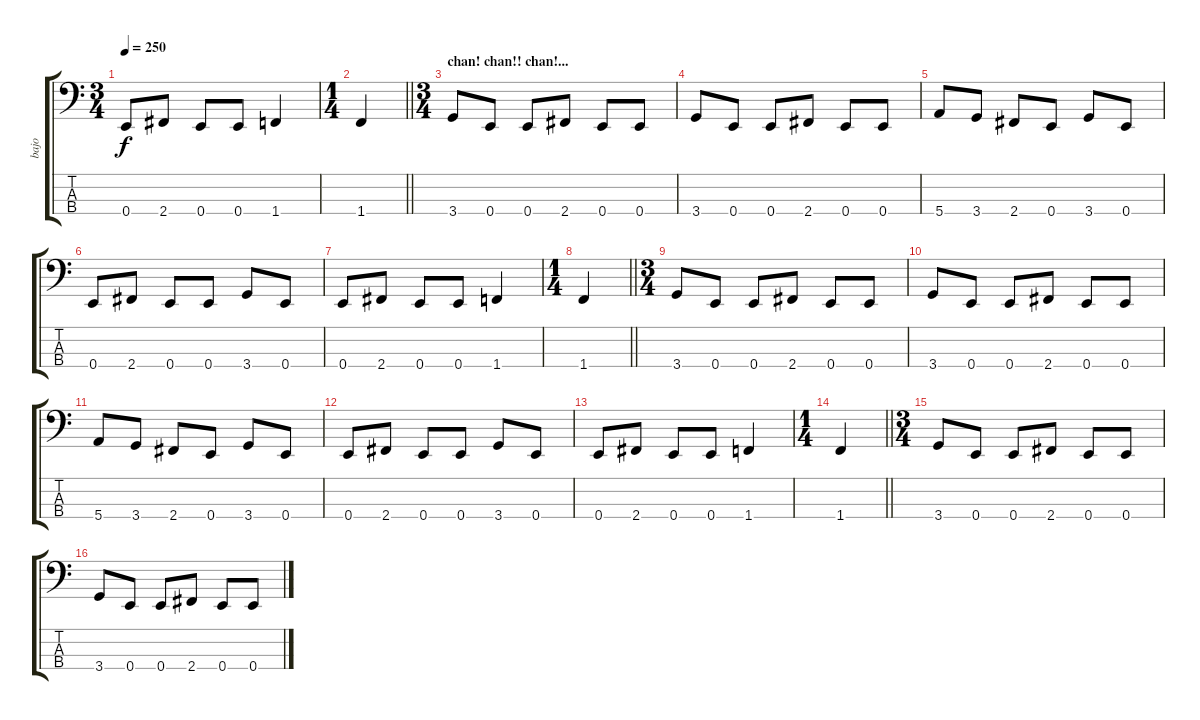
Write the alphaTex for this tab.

\track ("bajo" "bajo") {instrument electricbassfinger}
\staff {score tabs}
\tuning (G2 D2 A1 E1) {hide}
\ts (3 4)
\tempo 250
\clef f4
\ks c
0.4.8{dy f} 2.4.8 0.4.8 0.4.8 1.4.4 |
\ts (1 4)
\barLineRight lightlight
1.4.4 |
\ts (3 4)
\section ("" "chan! chan!! chan!...")
3.4.8 0.4.8 0.4.8 2.4.8 0.4.8 0.4.8 |
3.4.8 0.4.8 0.4.8 2.4.8 0.4.8 0.4.8 |
5.4.8 3.4.8 2.4.8 0.4.8 3.4.8 0.4.8 |
0.4.8 2.4.8 0.4.8 0.4.8 3.4.8 0.4.8 |
0.4.8 2.4.8 0.4.8 0.4.8 1.4.4 |
\ts (1 4)
\barLineRight lightlight
1.4.4 |
\ts (3 4)
\section ("" "")
3.4.8 0.4.8 0.4.8 2.4.8 0.4.8 0.4.8 |
3.4.8 0.4.8 0.4.8 2.4.8 0.4.8 0.4.8 |
5.4.8 3.4.8 2.4.8 0.4.8 3.4.8 0.4.8 |
0.4.8 2.4.8 0.4.8 0.4.8 3.4.8 0.4.8 |
0.4.8 2.4.8 0.4.8 0.4.8 1.4.4 |
\ts (1 4)
\barLineRight lightlight
1.4.4 |
\ts (3 4)
3.4.8 0.4.8 0.4.8 2.4.8 0.4.8 0.4.8 |
3.4.8 0.4.8 0.4.8 2.4.8 0.4.8 0.4.8
